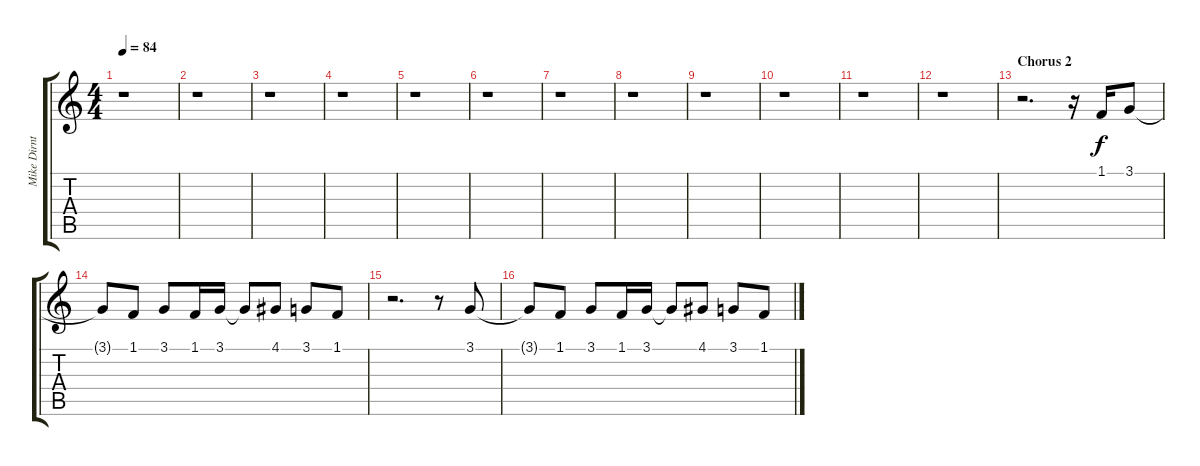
\track ("Mike Dirnt - Backup Vocals" "Mike Dirnt") {instrument clarinet}
\staff {score tabs}
\tuning (E4 B3 G3 D3 A2 E2) {hide}
\ts (4 4)
\tempo 84
\clef g2
\ks c
r.1{dy f} |
r.1 |
r.1 |
r.1 |
r.1 |
r.1 |
r.1 |
r.1 |
r.1 |
r.1 |
r.1 |
r.1 |
\section ("" "Chorus 2")
r.2{d} r.16 1.1.16 3.1.8 |
3.1{t}.8 1.1.8 3.1.8 1.1.16 3.1.16 3.1{t}.8 4.1.8 3.1.8 1.1.8 |
r.2{d} r.8 3.1.8 |
3.1{t}.8 1.1.8 3.1.8 1.1.16 3.1.16 3.1{t}.8 4.1.8 3.1.8 1.1.8
